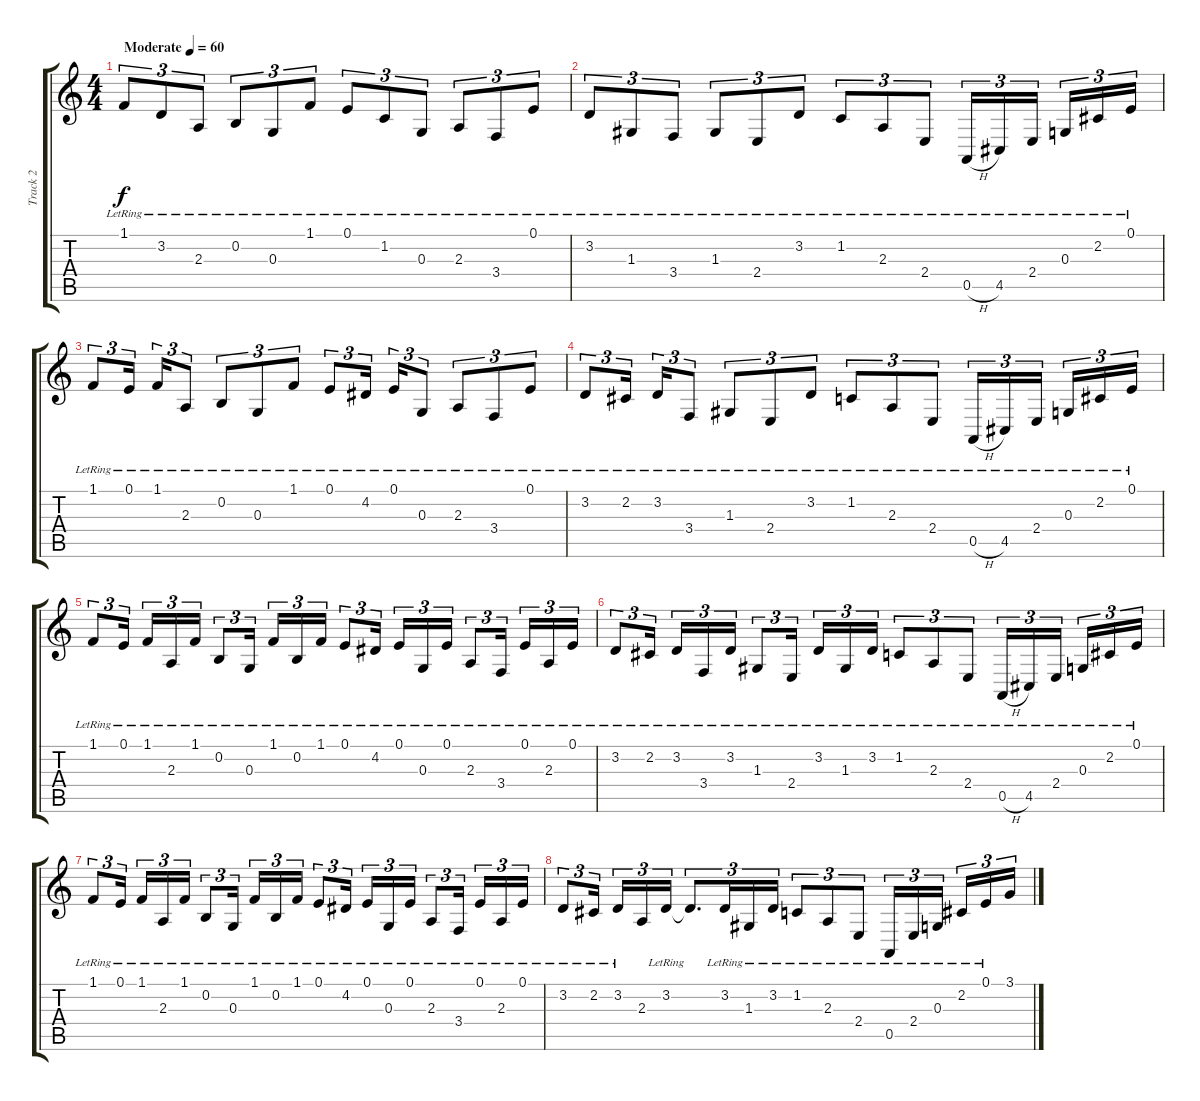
\track ("Track 2" "Track 2") {mute instrument acousticgrandpiano}
\staff {score tabs}
\tuning (E4 B3 G3 D3 A2 E2) {hide}
\ts (4 4)
\tempo (60 "Moderate")
\clef g2
\ks c
1.1{lr}.8{tu (3 2) dy f instrument acousticgrandpiano} 3.2{lr}.8{tu (3 2)} 2.3{lr}.8{tu (3 2)} 0.2{lr}.8{tu (3 2)} 0.3{lr}.8{tu (3 2)} 1.1{lr}.8{tu (3 2)} 0.1{lr}.8{tu (3 2)} 1.2{lr}.8{tu (3 2)} 0.3{lr}.8{tu (3 2)} 2.3{lr}.8{tu (3 2)} 3.4{lr}.8{tu (3 2)} 0.1{lr}.8{tu (3 2)} |
3.2{lr}.8{tu (3 2)} 1.3{lr}.8{tu (3 2)} 3.4{lr}.8{tu (3 2)} 1.3{lr}.8{tu (3 2)} 2.4{lr}.8{tu (3 2)} 3.2{lr}.8{tu (3 2)} 1.2{lr}.8{tu (3 2)} 2.3{lr}.8{tu (3 2)} 2.4{lr}.8{tu (3 2)} 0.5{h lr}.16{tu (3 2)} 4.5{lr}.16{tu (3 2)} 2.4{lr}.16{tu (3 2) beam splitsecondary} 0.3{lr}.16{tu (3 2)} 2.2{lr}.16{tu (3 2)} 0.1{lr}.16{tu (3 2)} |
1.1{lr}.8{tu (3 2)} 0.1{lr}.16{tu (3 2) beam splitsecondary} 1.1{lr}.16{tu (3 2)} 2.3{lr}.8{tu (3 2)} 0.2{lr}.8{tu (3 2)} 0.3{lr}.8{tu (3 2)} 1.1{lr}.8{tu (3 2)} 0.1{lr}.8{tu (3 2)} 4.2{lr}.16{tu (3 2) beam splitsecondary} 0.1{lr}.16{tu (3 2)} 0.3{lr}.8{tu (3 2)} 2.3{lr}.8{tu (3 2)} 3.4{lr}.8{tu (3 2)} 0.1{lr}.8{tu (3 2)} |
3.2{lr}.8{tu (3 2)} 2.2{lr}.16{tu (3 2) beam splitsecondary} 3.2{lr}.16{tu (3 2)} 3.4{lr}.8{tu (3 2)} 1.3{lr}.8{tu (3 2)} 2.4{lr}.8{tu (3 2)} 3.2{lr}.8{tu (3 2)} 1.2{lr}.8{tu (3 2)} 2.3{lr}.8{tu (3 2)} 2.4{lr}.8{tu (3 2)} 0.5{h lr}.16{tu (3 2)} 4.5{lr}.16{tu (3 2)} 2.4{lr}.16{tu (3 2) beam splitsecondary} 0.3{lr}.16{tu (3 2)} 2.2{lr}.16{tu (3 2)} 0.1{lr}.16{tu (3 2)} |
1.1{lr}.8{tu (3 2)} 0.1{lr}.16{tu (3 2) beam splitsecondary} 1.1{lr}.16{tu (3 2)} 2.3{lr}.16{tu (3 2)} 1.1{lr}.16{tu (3 2)} 0.2{lr}.8{tu (3 2)} 0.3{lr}.16{tu (3 2) beam splitsecondary} 1.1{lr}.16{tu (3 2)} 0.2{lr}.16{tu (3 2)} 1.1{lr}.16{tu (3 2)} 0.1{lr}.8{tu (3 2)} 4.2{lr}.16{tu (3 2) beam splitsecondary} 0.1{lr}.16{tu (3 2)} 0.3{lr}.16{tu (3 2)} 0.1{lr}.16{tu (3 2)} 2.3{lr}.8{tu (3 2)} 3.4{lr}.16{tu (3 2) beam splitsecondary} 0.1{lr}.16{tu (3 2)} 2.3{lr}.16{tu (3 2)} 0.1{lr}.16{tu (3 2)} |
3.2{lr}.8{tu (3 2)} 2.2{lr}.16{tu (3 2) beam splitsecondary} 3.2{lr}.16{tu (3 2)} 3.4{lr}.16{tu (3 2)} 3.2{lr}.16{tu (3 2)} 1.3{lr}.8{tu (3 2)} 2.4{lr}.16{tu (3 2) beam splitsecondary} 3.2{lr}.16{tu (3 2)} 1.3{lr}.16{tu (3 2)} 3.2{lr}.16{tu (3 2)} 1.2{lr}.8{tu (3 2)} 2.3{lr}.8{tu (3 2)} 2.4{lr}.8{tu (3 2)} 0.5{h lr}.16{tu (3 2)} 4.5{lr}.16{tu (3 2)} 2.4{lr}.16{tu (3 2) beam splitsecondary} 0.3{lr}.16{tu (3 2)} 2.2{lr}.16{tu (3 2)} 0.1{lr}.16{tu (3 2)} |
1.1{lr}.8{tu (3 2)} 0.1{lr}.16{tu (3 2) beam splitsecondary} 1.1{lr}.16{tu (3 2)} 2.3{lr}.16{tu (3 2)} 1.1{lr}.16{tu (3 2)} 0.2{lr}.8{tu (3 2)} 0.3{lr}.16{tu (3 2) beam splitsecondary} 1.1{lr}.16{tu (3 2)} 0.2{lr}.16{tu (3 2)} 1.1{lr}.16{tu (3 2)} 0.1{lr}.8{tu (3 2)} 4.2{lr}.16{tu (3 2) beam splitsecondary} 0.1{lr}.16{tu (3 2)} 0.3{lr}.16{tu (3 2)} 0.1{lr}.16{tu (3 2)} 2.3{lr}.8{tu (3 2)} 3.4{lr}.16{tu (3 2) beam splitsecondary} 0.1{lr}.16{tu (3 2)} 2.3{lr}.16{tu (3 2)} 0.1{lr}.16{tu (3 2)} |
3.2{lr}.8{tu (3 2)} 2.2{lr}.16{tu (3 2) beam splitsecondary} 3.2{lr}.16{tu (3 2)} 2.3.16{tu (3 2)} 3.2{lr}.16{tu (3 2)} 3.2{t}.8{d tu (3 2)} 3.2{lr}.16{tu (3 2)} 1.3{lr}.16{tu (3 2)} 3.2{lr}.16{tu (3 2)} 1.2{lr}.8{tu (3 2)} 2.3{lr}.8{tu (3 2)} 2.4{lr}.8{tu (3 2)} 0.5{lr}.16{tu (3 2)} 2.4{lr}.16{tu (3 2)} 0.3{lr}.16{tu (3 2) beam splitsecondary} 2.2{lr}.16{tu (3 2)} 0.1{lr}.16{tu (3 2)} 3.1.16{tu (3 2)}
